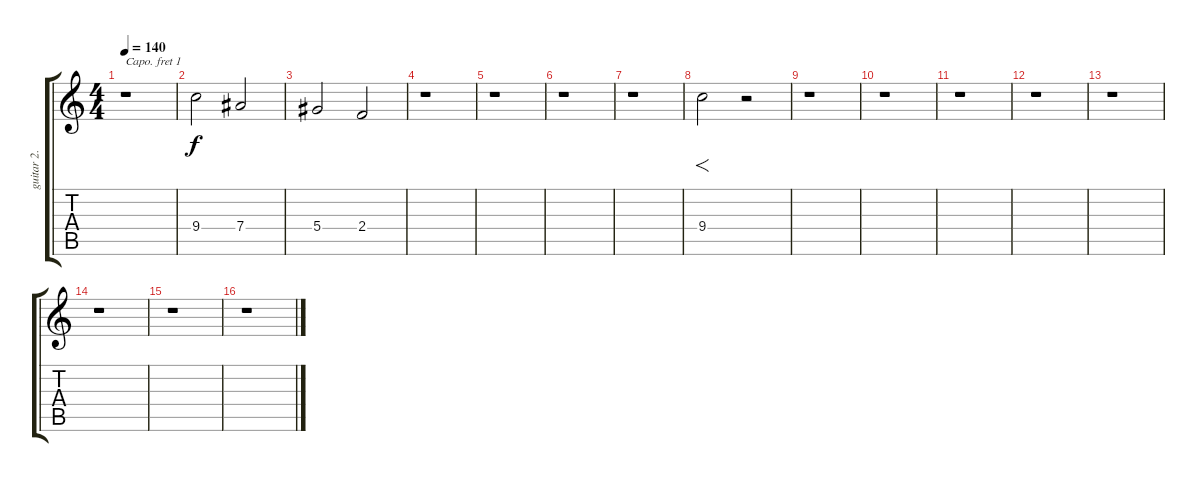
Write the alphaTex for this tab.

\track ("guitar 2." "guitar 2.") {instrument electricguitarclean}
\staff {score tabs}
\capo 1
\tuning (E4 B3 G3 D3 A2 E2) {hide}
\ts (4 4)
\tempo 140
\clef g2
\ks c
r.1{dy f} |
9.4.2{volume 15} 7.4.2{volume 13} |
5.4.2{volume 11} 2.4.2{volume 8} |
r.1 |
r.1 |
r.1 |
r.1 |
9.4.2{f} r.2 |
r.1 |
r.1 |
r.1 |
r.1 |
r.1 |
r.1 |
r.1 |
r.1
